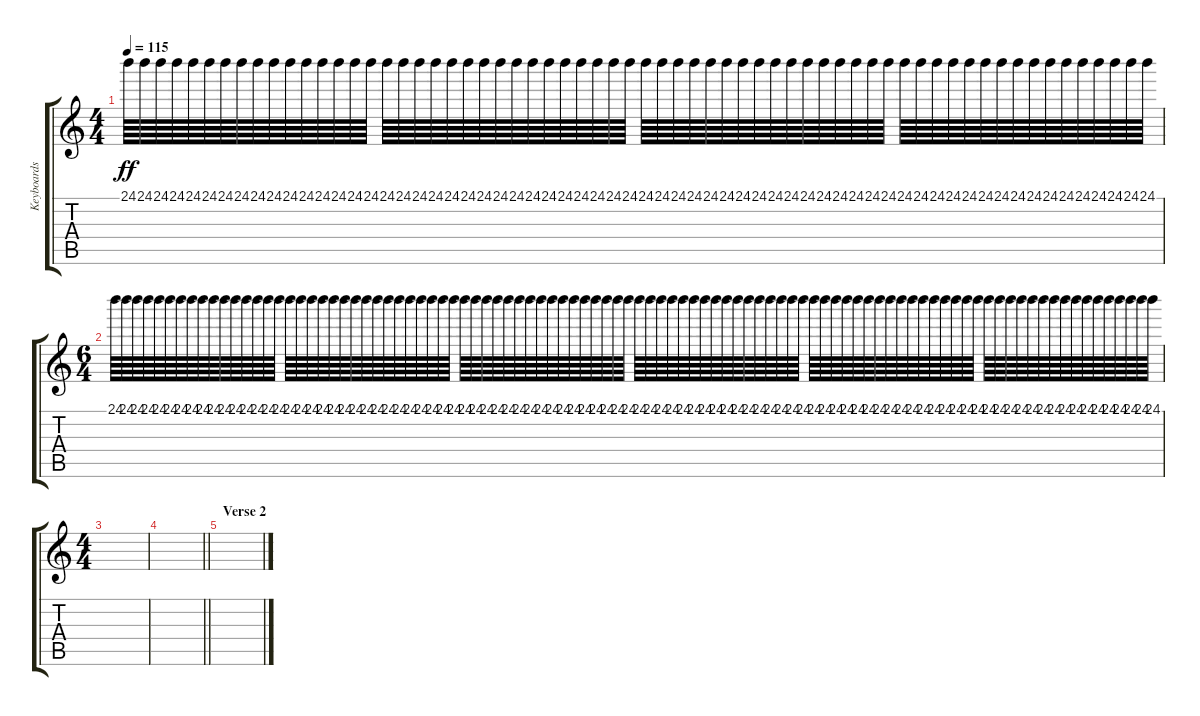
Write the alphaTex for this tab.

\track ("Keyboards" "Keyboards") {instrument distortionguitar}
\staff {score tabs}
\tuning (B3 Gb3 D3 A2 E2 B1) {hide}
\ts (4 4)
\tempo 115
\clef g2
\ks c
24.1.64{dy ff} 24.1.64 24.1.64 24.1.64 24.1.64 24.1.64 24.1.64 24.1.64 24.1.64 24.1.64 24.1.64 24.1.64 24.1.64 24.1.64 24.1.64 24.1.64 24.1.64 24.1.64 24.1.64 24.1.64 24.1.64 24.1.64 24.1.64 24.1.64 24.1.64 24.1.64 24.1.64 24.1.64 24.1.64 24.1.64 24.1.64 24.1.64 24.1.64{volume 0} 24.1.64 24.1.64 24.1.64 24.1.64 24.1.64 24.1.64 24.1.64 24.1.64 24.1.64 24.1.64 24.1.64 24.1.64 24.1.64 24.1.64 24.1.64 24.1.64 24.1.64 24.1.64 24.1.64 24.1.64 24.1.64 24.1.64 24.1.64 24.1.64 24.1.64 24.1.64 24.1.64 24.1.64 24.1.64 24.1.64 24.1.64 |
\ts (6 4)
24.1.64 24.1.64 24.1.64 24.1.64 24.1.64 24.1.64 24.1.64 24.1.64 24.1.64 24.1.64 24.1.64 24.1.64 24.1.64 24.1.64 24.1.64 24.1.64 24.1.64 24.1.64 24.1.64 24.1.64 24.1.64 24.1.64 24.1.64 24.1.64 24.1.64 24.1.64 24.1.64 24.1.64 24.1.64 24.1.64 24.1.64 24.1.64 24.1.64 24.1.64 24.1.64 24.1.64 24.1.64 24.1.64 24.1.64 24.1.64 24.1.64 24.1.64 24.1.64 24.1.64 24.1.64 24.1.64 24.1.64 24.1.64 24.1.64 24.1.64 24.1.64 24.1.64 24.1.64 24.1.64 24.1.64 24.1.64 24.1.64 24.1.64 24.1.64 24.1.64 24.1.64 24.1.64 24.1.64 24.1.64 24.1.64 24.1.64 24.1.64 24.1.64 24.1.64 24.1.64 24.1.64 24.1.64 24.1.64 24.1.64 24.1.64 24.1.64 24.1.64 24.1.64 24.1.64 24.1.64 24.1.64 24.1.64 24.1.64 24.1.64 24.1.64 24.1.64 24.1.64 24.1.64 24.1.64 24.1.64 24.1.64 24.1.64 24.1.64 24.1.64 24.1.64 24.1.64 |
\ts (4 4)
|
\barLineRight lightlight
|
\section ("" "Verse 2")
